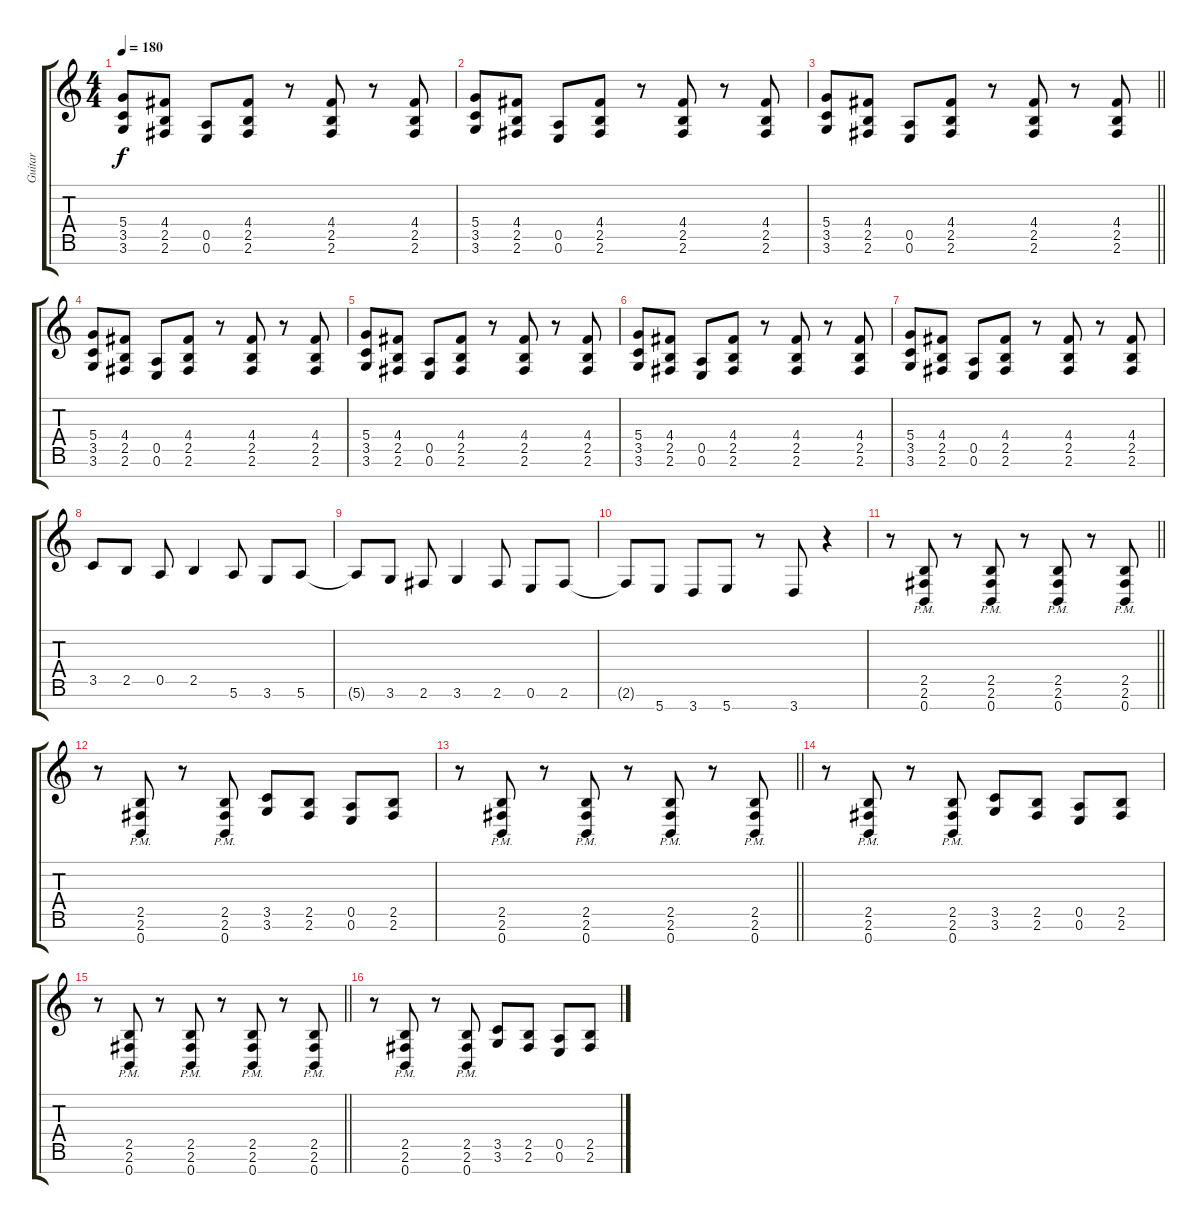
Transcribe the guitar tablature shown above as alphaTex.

\track ("Guitar" "Guitar") {instrument overdrivenguitar}
\staff {score tabs}
\tuning (E4 B3 G3 D3 A2 E2 B1) {hide}
\ts (4 4)
\tempo 180
\clef g2
\ks c
(5.4 3.5 3.6).8{dy f} (4.4 2.5 2.6).8 (0.5 0.6).8 (4.4 2.5 2.6).8 r.8 (4.4 2.5 2.6).8 r.8 (4.4 2.5 2.6).8 |
(5.4 3.5 3.6).8 (4.4 2.5 2.6).8 (0.5 0.6).8 (4.4 2.5 2.6).8 r.8 (4.4 2.5 2.6).8 r.8 (4.4 2.5 2.6).8 |
\barLineRight lightlight
(5.4 3.5 3.6).8 (4.4 2.5 2.6).8 (0.5 0.6).8 (4.4 2.5 2.6).8 r.8 (4.4 2.5 2.6).8 r.8 (4.4 2.5 2.6).8 |
(5.4 3.5 3.6).8 (4.4 2.5 2.6).8 (0.5 0.6).8 (4.4 2.5 2.6).8 r.8 (4.4 2.5 2.6).8 r.8 (4.4 2.5 2.6).8 |
(5.4 3.5 3.6).8 (4.4 2.5 2.6).8 (0.5 0.6).8 (4.4 2.5 2.6).8 r.8 (4.4 2.5 2.6).8 r.8 (4.4 2.5 2.6).8 |
(5.4 3.5 3.6).8 (4.4 2.5 2.6).8 (0.5 0.6).8 (4.4 2.5 2.6).8 r.8 (4.4 2.5 2.6).8 r.8 (4.4 2.5 2.6).8 |
(5.4 3.5 3.6).8 (4.4 2.5 2.6).8 (0.5 0.6).8 (4.4 2.5 2.6).8 r.8 (4.4 2.5 2.6).8 r.8 (4.4 2.5 2.6).8 |
3.5.8 2.5.8 0.5.8 2.5.4 5.6.8 3.6.8 5.6.8 |
5.6{t}.8 3.6.8 2.6.8 3.6.4 2.6.8 0.6.8 2.6.8 |
2.6{t}.8 5.7.8 3.7.8 5.7.8 r.8 3.7.8 r.4 |
\barLineRight lightlight
r.8 (2.5{pm} 2.6{pm} 0.7{pm}).8 r.8 (2.5{pm} 2.6{pm} 0.7{pm}).8 r.8 (2.5{pm} 2.6{pm} 0.7{pm}).8 r.8 (2.5{pm} 2.6{pm} 0.7{pm}).8 |
r.8 (2.5{pm} 2.6{pm} 0.7{pm}).8 r.8 (2.5{pm} 2.6{pm} 0.7{pm}).8 (3.5 3.6).8 (2.5 2.6).8 (0.5 0.6).8 (2.5 2.6).8 |
\barLineRight lightlight
r.8 (2.5{pm} 2.6{pm} 0.7{pm}).8 r.8 (2.5{pm} 2.6{pm} 0.7{pm}).8 r.8 (2.5{pm} 2.6{pm} 0.7{pm}).8 r.8 (2.5{pm} 2.6{pm} 0.7{pm}).8 |
r.8 (2.5{pm} 2.6{pm} 0.7{pm}).8 r.8 (2.5{pm} 2.6{pm} 0.7{pm}).8 (3.5 3.6).8 (2.5 2.6).8 (0.5 0.6).8 (2.5 2.6).8 |
\barLineRight lightlight
r.8 (2.5{pm} 2.6{pm} 0.7{pm}).8 r.8 (2.5{pm} 2.6{pm} 0.7{pm}).8 r.8 (2.5{pm} 2.6{pm} 0.7{pm}).8 r.8 (2.5{pm} 2.6{pm} 0.7{pm}).8 |
r.8 (2.5{pm} 2.6{pm} 0.7{pm}).8 r.8 (2.5{pm} 2.6{pm} 0.7{pm}).8 (3.5 3.6).8 (2.5 2.6).8 (0.5 0.6).8 (2.5 2.6).8
